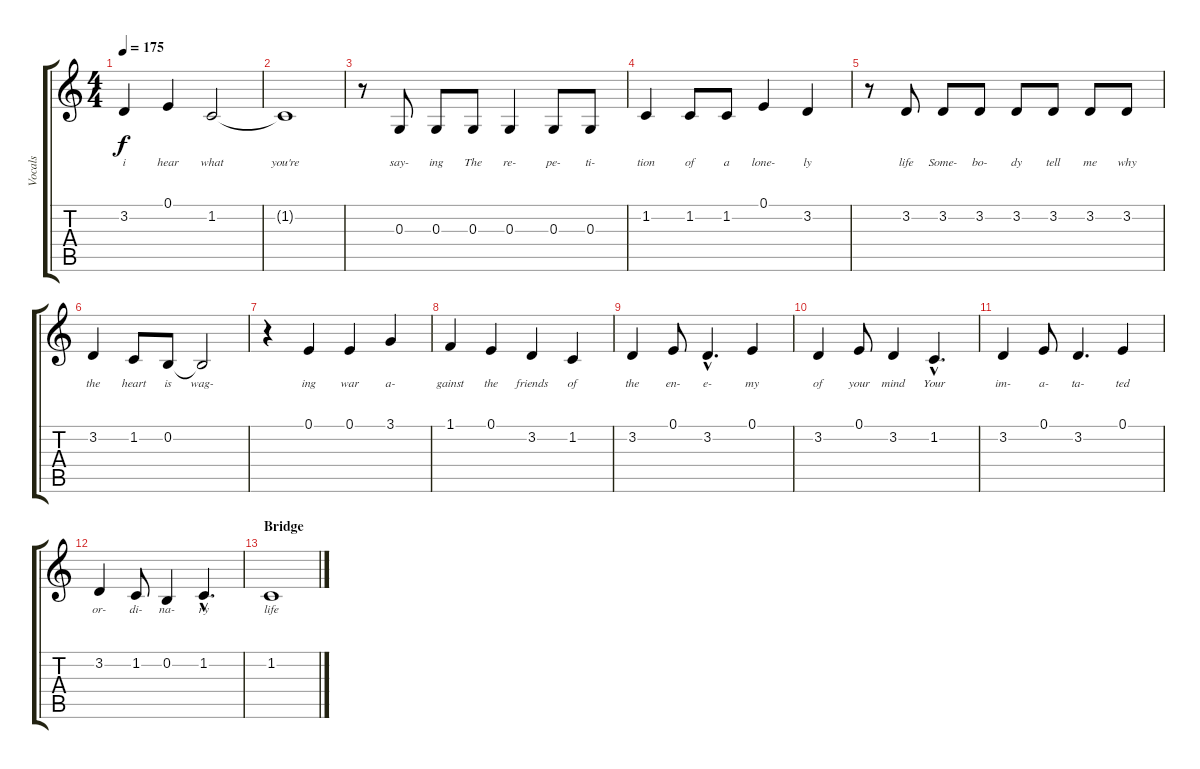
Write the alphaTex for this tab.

\track ("Vocals" "Vocals") {instrument flute}
\staff {score tabs}
\tuning (E4 B3 G3 D3 A2 E2) {hide}
\ts (4 4)
\tempo 175
\clef g2
\ks c
3.2.4{lyrics (0 "i") lyrics (1 "") lyrics (2 "") lyrics (3 "") lyrics (4 "") dy f} 0.1.4{lyrics (0 "hear") lyrics (1 "") lyrics (2 "") lyrics (3 "") lyrics (4 "")} 1.2.2{lyrics (0 "what") lyrics (1 "") lyrics (2 "") lyrics (3 "") lyrics (4 "")} |
1.2{t}.1{lyrics (0 "you're") lyrics (1 "") lyrics (2 "") lyrics (3 "") lyrics (4 "")} |
r.8 0.3.8{lyrics (0 "say-") lyrics (1 "") lyrics (2 "") lyrics (3 "") lyrics (4 "")} 0.3.8{lyrics (0 "ing") lyrics (1 "") lyrics (2 "") lyrics (3 "") lyrics (4 "")} 0.3.8{lyrics (0 "The") lyrics (1 "") lyrics (2 "") lyrics (3 "") lyrics (4 "")} 0.3.4{lyrics (0 "re-") lyrics (1 "") lyrics (2 "") lyrics (3 "") lyrics (4 "")} 0.3.8{lyrics (0 "pe-") lyrics (1 "") lyrics (2 "") lyrics (3 "") lyrics (4 "")} 0.3.8{lyrics (0 "ti-") lyrics (1 "") lyrics (2 "") lyrics (3 "") lyrics (4 "")} |
1.2.4{lyrics (0 "tion") lyrics (1 "") lyrics (2 "") lyrics (3 "") lyrics (4 "")} 1.2.8{lyrics (0 "of") lyrics (1 "") lyrics (2 "") lyrics (3 "") lyrics (4 "")} 1.2.8{lyrics (0 "a") lyrics (1 "") lyrics (2 "") lyrics (3 "") lyrics (4 "")} 0.1.4{lyrics (0 "lone-") lyrics (1 "") lyrics (2 "") lyrics (3 "") lyrics (4 "")} 3.2.4{lyrics (0 "ly") lyrics (1 "") lyrics (2 "") lyrics (3 "") lyrics (4 "")} |
r.8 3.2.8{lyrics (0 "life") lyrics (1 "") lyrics (2 "") lyrics (3 "") lyrics (4 "")} 3.2.8{lyrics (0 "Some-") lyrics (1 "") lyrics (2 "") lyrics (3 "") lyrics (4 "")} 3.2.8{lyrics (0 "bo-") lyrics (1 "") lyrics (2 "") lyrics (3 "") lyrics (4 "")} 3.2.8{lyrics (0 "dy") lyrics (1 "") lyrics (2 "") lyrics (3 "") lyrics (4 "")} 3.2.8{lyrics (0 "tell") lyrics (1 "") lyrics (2 "") lyrics (3 "") lyrics (4 "")} 3.2.8{lyrics (0 "me") lyrics (1 "") lyrics (2 "") lyrics (3 "") lyrics (4 "")} 3.2.8{lyrics (0 "why") lyrics (1 "") lyrics (2 "") lyrics (3 "") lyrics (4 "")} |
3.2.4{lyrics (0 "the") lyrics (1 "") lyrics (2 "") lyrics (3 "") lyrics (4 "")} 1.2.8{lyrics (0 "heart") lyrics (1 "") lyrics (2 "") lyrics (3 "") lyrics (4 "")} 0.2.8{lyrics (0 "is") lyrics (1 "") lyrics (2 "") lyrics (3 "") lyrics (4 "")} 0.2{t}.2{lyrics (0 "wag-") lyrics (1 "") lyrics (2 "") lyrics (3 "") lyrics (4 "")} |
r.4 0.1.4{lyrics (0 "ing") lyrics (1 "") lyrics (2 "") lyrics (3 "") lyrics (4 "")} 0.1.4{lyrics (0 "war") lyrics (1 "") lyrics (2 "") lyrics (3 "") lyrics (4 "")} 3.1.4{lyrics (0 "a-") lyrics (1 "") lyrics (2 "") lyrics (3 "") lyrics (4 "")} |
1.1.4{lyrics (0 "gainst") lyrics (1 "") lyrics (2 "") lyrics (3 "") lyrics (4 "")} 0.1.4{lyrics (0 "the") lyrics (1 "") lyrics (2 "") lyrics (3 "") lyrics (4 "")} 3.2.4{lyrics (0 "friends") lyrics (1 "") lyrics (2 "") lyrics (3 "") lyrics (4 "")} 1.2.4{lyrics (0 "of") lyrics (1 "") lyrics (2 "") lyrics (3 "") lyrics (4 "")} |
3.2.4{lyrics (0 "the") lyrics (1 "") lyrics (2 "") lyrics (3 "") lyrics (4 "")} 0.1.8{lyrics (0 "en-") lyrics (1 "") lyrics (2 "") lyrics (3 "") lyrics (4 "")} 3.2{hac}.4{d lyrics (0 "e-") lyrics (1 "") lyrics (2 "") lyrics (3 "") lyrics (4 "")} 0.1.4{lyrics (0 "my") lyrics (1 "") lyrics (2 "") lyrics (3 "") lyrics (4 "")} |
3.2.4{lyrics (0 "of") lyrics (1 "") lyrics (2 "") lyrics (3 "") lyrics (4 "")} 0.1.8{lyrics (0 "your") lyrics (1 "") lyrics (2 "") lyrics (3 "") lyrics (4 "")} 3.2.4{lyrics (0 "mind") lyrics (1 "") lyrics (2 "") lyrics (3 "") lyrics (4 "")} 1.2{hac}.4{d lyrics (0 "Your") lyrics (1 "") lyrics (2 "") lyrics (3 "") lyrics (4 "")} |
3.2.4{lyrics (0 "im-") lyrics (1 "") lyrics (2 "") lyrics (3 "") lyrics (4 "")} 0.1.8{lyrics (0 "a-") lyrics (1 "") lyrics (2 "") lyrics (3 "") lyrics (4 "")} 3.2.4{d lyrics (0 "ta-") lyrics (1 "") lyrics (2 "") lyrics (3 "") lyrics (4 "")} 0.1.4{lyrics (0 "ted") lyrics (1 "") lyrics (2 "") lyrics (3 "") lyrics (4 "")} |
3.2.4{lyrics (0 "or-") lyrics (1 "") lyrics (2 "") lyrics (3 "") lyrics (4 "")} 1.2.8{lyrics (0 "di-") lyrics (1 "") lyrics (2 "") lyrics (3 "") lyrics (4 "")} 0.2.4{lyrics (0 "na-") lyrics (1 "") lyrics (2 "") lyrics (3 "") lyrics (4 "")} 1.2{hac}.4{d lyrics (0 "ry") lyrics (1 "") lyrics (2 "") lyrics (3 "") lyrics (4 "")} |
\section ("" "Bridge")
1.2.1{lyrics (0 "life") lyrics (1 "") lyrics (2 "") lyrics (3 "") lyrics (4 "")}
